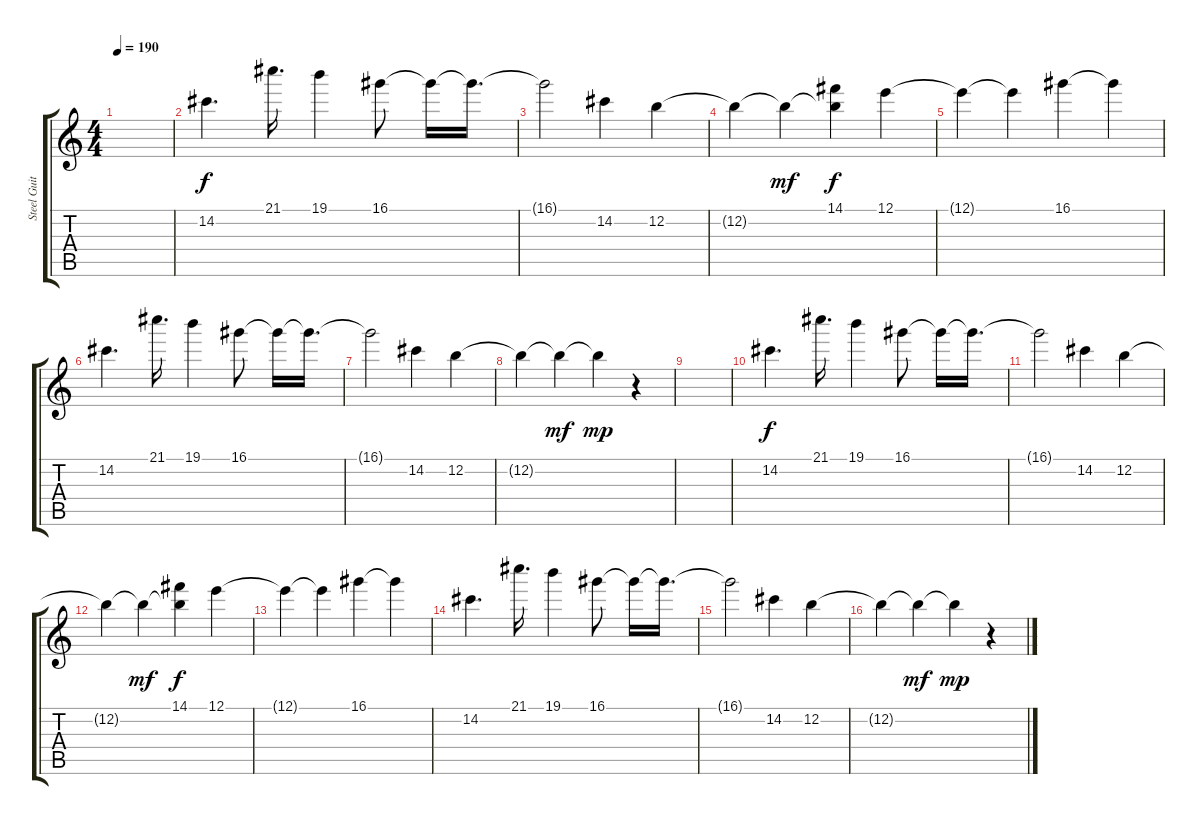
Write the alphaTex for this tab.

\track ("Steel Guitar" "Steel Guit") {instrument acousticguitarsteel}
\staff {score tabs}
\tuning (E4 B3 G3 D3 A2 E2) {hide}
\ts (4 4)
\tempo 190
\clef g2
\ks c
|
14.2.4{d dy f} 21.1.16{d} 19.1.4 16.1.8 16.1{t}.16 16.1{t}.16{d} |
16.1{t}.2 14.2.4 12.2.4 |
12.2{t}.4 12.2{t}.4{dy mf} (14.1 12.2{t}).4{dy f} 12.1.4 |
12.1{t}.4 12.1{t}.4 16.1.4 16.1{t}.4 |
14.2.4{d} 21.1.16{d} 19.1.4 16.1.8 16.1{t}.16 16.1{t}.16{d} |
16.1{t}.2 14.2.4 12.2.4 |
12.2{t}.4 12.2{t}.4{dy mf} 12.2{t}.4{dy mp} r.4 |
|
14.2.4{d dy f} 21.1.16{d} 19.1.4 16.1.8 16.1{t}.16 16.1{t}.16{d} |
16.1{t}.2 14.2.4 12.2.4 |
12.2{t}.4 12.2{t}.4{dy mf} (14.1 12.2{t}).4{dy f} 12.1.4 |
12.1{t}.4 12.1{t}.4 16.1.4 16.1{t}.4 |
14.2.4{d} 21.1.16{d} 19.1.4 16.1.8 16.1{t}.16 16.1{t}.16{d} |
16.1{t}.2 14.2.4 12.2.4 |
12.2{t}.4 12.2{t}.4{dy mf} 12.2{t}.4{dy mp} r.4
